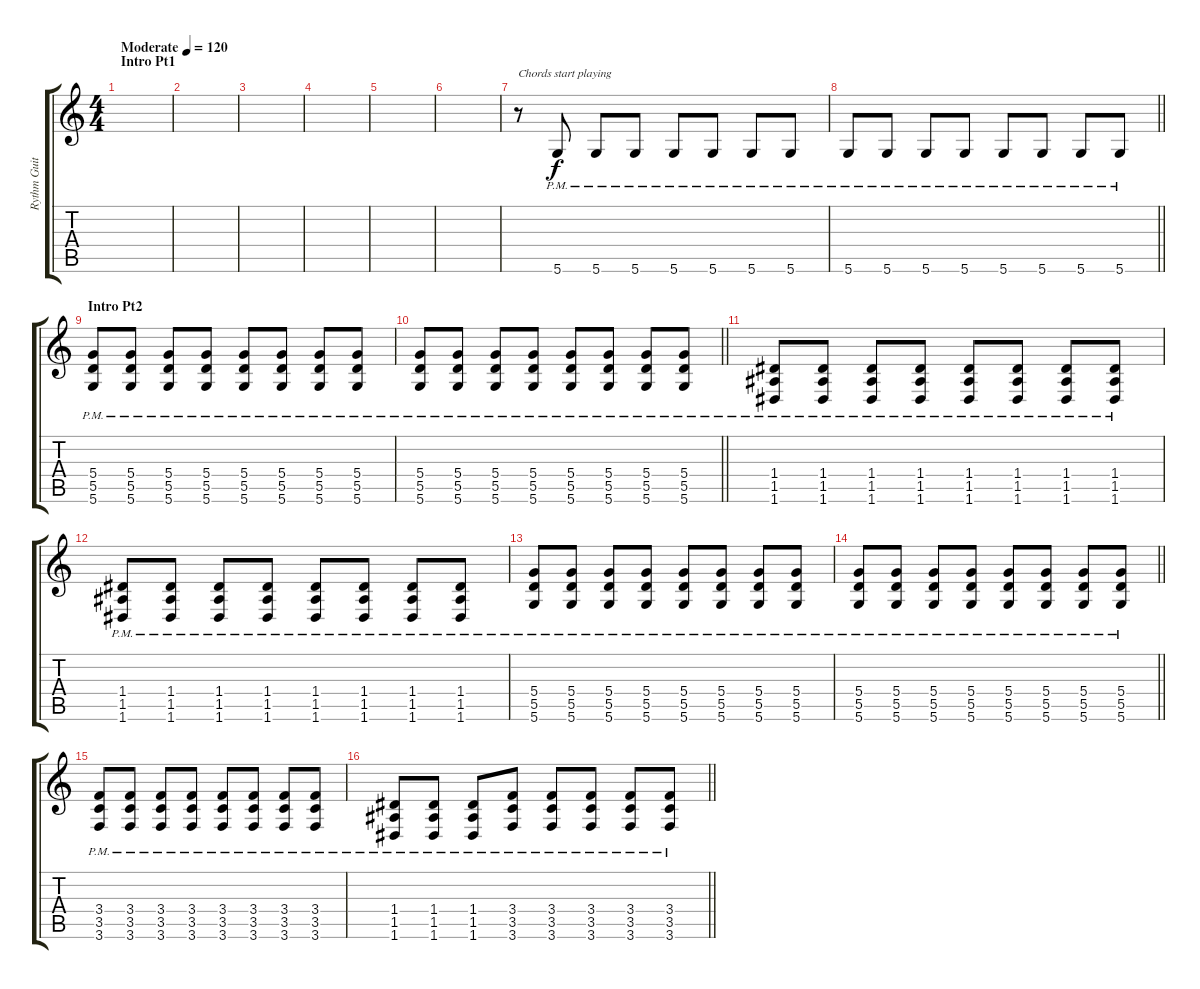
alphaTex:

\track ("Rythm Guitar" "Rythm Guit") {instrument overdrivenguitar}
\staff {score tabs}
\tuning (E4 B3 G3 D3 A2 D2) {hide}
\ts (4 4)
\section ("" "Intro Pt1")
\tempo (120 "Moderate")
\clef g2
\ks c
|
|
|
|
|
|
r.8{txt "Chords start playing"} 5.6{pm}.8{volume 8} 5.6{pm}.8 5.6{pm}.8 5.6{pm}.8 5.6{pm}.8 5.6{pm}.8 5.6{pm}.8 |
\barLineRight lightlight
5.6{pm}.8{volume 12} 5.6{pm}.8 5.6{pm}.8 5.6{pm}.8 5.6{pm}.8 5.6{pm}.8 5.6{pm}.8 5.6{pm}.8 |
\section ("" "Intro Pt2")
(5.4{pm} 5.5{pm} 5.6{pm}).8{volume 13} (5.4{pm} 5.5{pm} 5.6{pm}).8 (5.4{pm} 5.5{pm} 5.6{pm}).8 (5.4{pm} 5.5{pm} 5.6{pm}).8 (5.4{pm} 5.5{pm} 5.6{pm}).8 (5.4{pm} 5.5{pm} 5.6{pm}).8 (5.4{pm} 5.5{pm} 5.6{pm}).8 (5.4{pm} 5.5{pm} 5.6{pm}).8 |
\barLineRight lightlight
(5.4{pm} 5.5{pm} 5.6{pm}).8 (5.4{pm} 5.5{pm} 5.6{pm}).8 (5.4{pm} 5.5{pm} 5.6{pm}).8 (5.4{pm} 5.5{pm} 5.6{pm}).8 (5.4{pm} 5.5{pm} 5.6{pm}).8 (5.4{pm} 5.5{pm} 5.6{pm}).8 (5.4{pm} 5.5{pm} 5.6{pm}).8 (5.4{pm} 5.5{pm} 5.6{pm}).8 |
(1.4{pm} 1.5{pm} 1.6{pm}).8 (1.4{pm} 1.5{pm} 1.6{pm}).8 (1.4{pm} 1.5{pm} 1.6{pm}).8 (1.4{pm} 1.5{pm} 1.6{pm}).8 (1.4{pm} 1.5{pm} 1.6{pm}).8 (1.4{pm} 1.5{pm} 1.6{pm}).8 (1.4{pm} 1.5{pm} 1.6{pm}).8 (1.4{pm} 1.5{pm} 1.6{pm}).8 |
(1.4{pm} 1.5{pm} 1.6{pm}).8 (1.4{pm} 1.5{pm} 1.6{pm}).8 (1.4{pm} 1.5{pm} 1.6{pm}).8 (1.4{pm} 1.5{pm} 1.6{pm}).8 (1.4{pm} 1.5{pm} 1.6{pm}).8 (1.4{pm} 1.5{pm} 1.6{pm}).8 (1.4{pm} 1.5{pm} 1.6{pm}).8 (1.4{pm} 1.5{pm} 1.6{pm}).8 |
(5.4{pm} 5.5{pm} 5.6{pm}).8 (5.4{pm} 5.5{pm} 5.6{pm}).8 (5.4{pm} 5.5{pm} 5.6{pm}).8 (5.4{pm} 5.5{pm} 5.6{pm}).8 (5.4{pm} 5.5{pm} 5.6{pm}).8 (5.4{pm} 5.5{pm} 5.6{pm}).8 (5.4{pm} 5.5{pm} 5.6{pm}).8 (5.4{pm} 5.5{pm} 5.6{pm}).8 |
\barLineRight lightlight
(5.4{pm} 5.5{pm} 5.6{pm}).8 (5.4{pm} 5.5{pm} 5.6{pm}).8 (5.4{pm} 5.5{pm} 5.6{pm}).8 (5.4{pm} 5.5{pm} 5.6{pm}).8 (5.4{pm} 5.5{pm} 5.6{pm}).8 (5.4{pm} 5.5{pm} 5.6{pm}).8 (5.4{pm} 5.5{pm} 5.6{pm}).8 (5.4{pm} 5.5{pm} 5.6{pm}).8 |
(3.4{pm} 3.5{pm} 3.6{pm}).8 (3.4{pm} 3.5{pm} 3.6{pm}).8 (3.4{pm} 3.5{pm} 3.6{pm}).8 (3.4{pm} 3.5{pm} 3.6{pm}).8 (3.4{pm} 3.5{pm} 3.6{pm}).8 (3.4{pm} 3.5{pm} 3.6{pm}).8 (3.4{pm} 3.5{pm} 3.6{pm}).8 (3.4{pm} 3.5{pm} 3.6{pm}).8 |
\barLineRight lightlight
(1.4{pm} 1.5{pm} 1.6{pm}).8 (1.4{pm} 1.5{pm} 1.6{pm}).8 (1.4{pm} 1.5{pm} 1.6{pm}).8 (3.4{pm} 3.5{pm} 3.6{pm}).8 (3.4{pm} 3.5{pm} 3.6{pm}).8 (3.4{pm} 3.5{pm} 3.6{pm}).8 (3.4{pm} 3.5{pm} 3.6{pm}).8 (3.4{pm} 3.5{pm} 3.6{pm}).8
